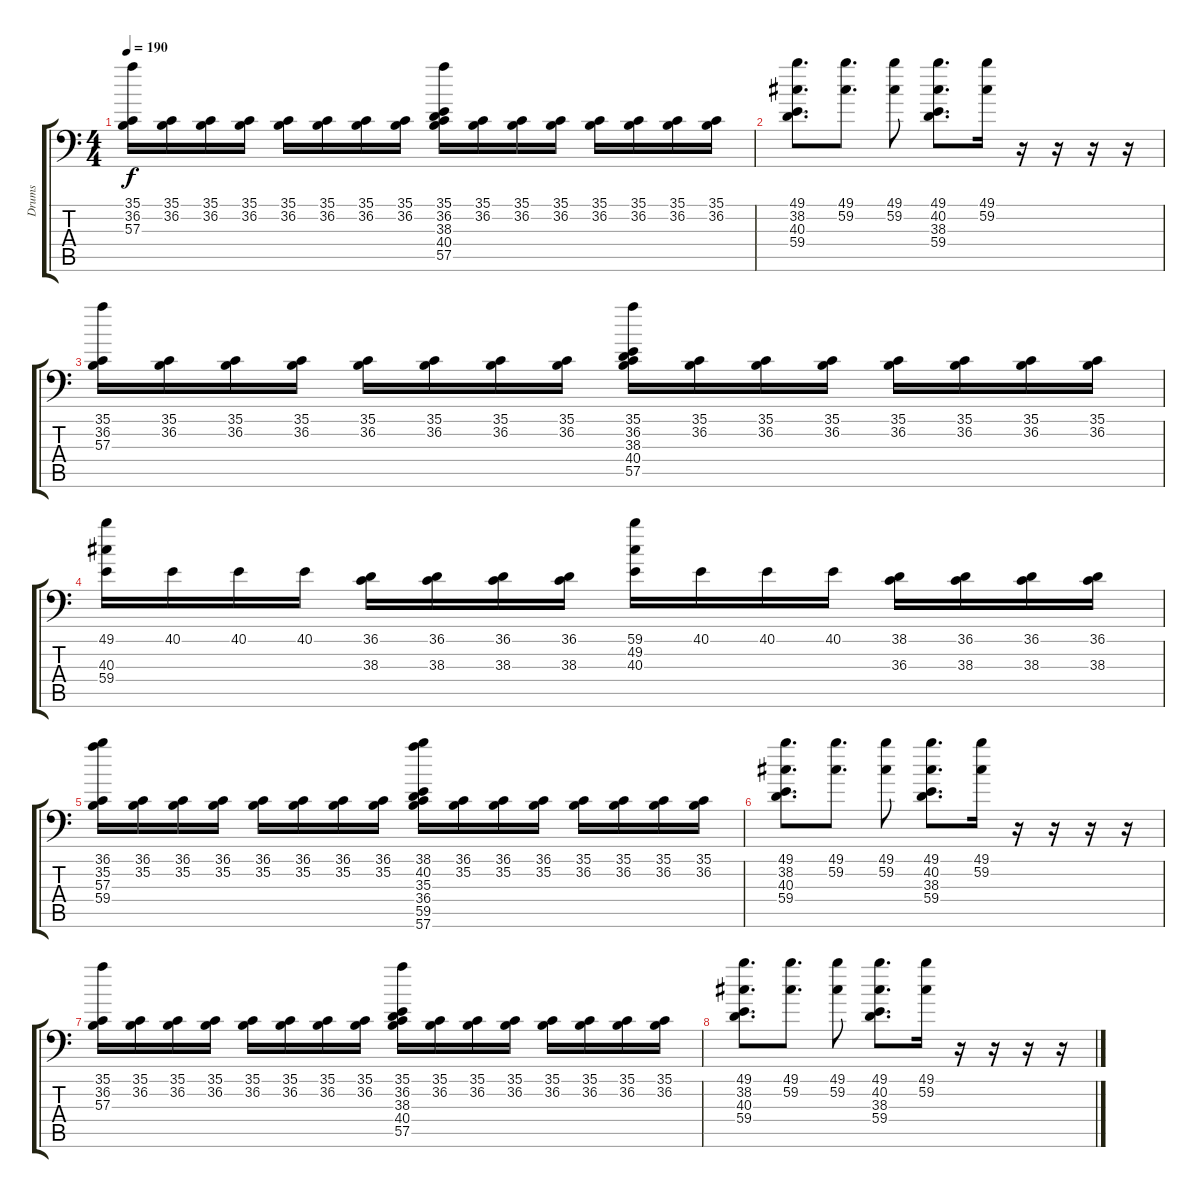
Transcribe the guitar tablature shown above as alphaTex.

\track ("Drums" "Drums") {instrument acousticgrandpiano}
\staff {score tabs}
\tuning (C-1 C-1 C-1 C-1 C-1 C-1) {hide}
\ts (4 4)
\tempo 190
\clef f4
\ks c
(35.1 36.2 57.3).16{dy f} (35.1 36.2).16 (35.1 36.2).16 (35.1 36.2).16 (35.1 36.2).16 (35.1 36.2).16 (35.1 36.2).16 (35.1 36.2).16 (35.1 36.2 38.3 40.4 57.5).16 (35.1 36.2).16 (35.1 36.2).16 (35.1 36.2).16 (35.1 36.2).16 (35.1 36.2).16 (35.1 36.2).16 (35.1 36.2).16 |
(49.1 38.2 40.3 59.4).8{d} (49.1 59.2).8{d} (49.1 59.2).8 (49.1 40.2 38.3 59.4).8{d} (49.1 59.2).16 r.16 r.16 r.16 r.16 |
(35.1 36.2 57.3).16 (35.1 36.2).16 (35.1 36.2).16 (35.1 36.2).16 (35.1 36.2).16 (35.1 36.2).16 (35.1 36.2).16 (35.1 36.2).16 (35.1 36.2 38.3 40.4 57.5).16 (35.1 36.2).16 (35.1 36.2).16 (35.1 36.2).16 (35.1 36.2).16 (35.1 36.2).16 (35.1 36.2).16 (35.1 36.2).16 |
(49.1 40.3 59.4).16 40.1.16 40.1.16 40.1.16 (36.1 38.3).16 (36.1 38.3).16 (36.1 38.3).16 (36.1 38.3).16 (59.1 49.2 40.3).16 40.1.16 40.1.16 40.1.16 (38.1 36.3).16 (36.1 38.3).16 (36.1 38.3).16 (36.1 38.3).16 |
(36.1 35.2 57.3 59.4).16 (36.1 35.2).16 (36.1 35.2).16 (36.1 35.2).16 (36.1 35.2).16 (36.1 35.2).16 (36.1 35.2).16 (36.1 35.2).16 (38.1 40.2 35.3 36.4 59.5 57.6).16 (36.1 35.2).16 (36.1 35.2).16 (36.1 35.2).16 (35.1 36.2).16 (35.1 36.2).16 (35.1 36.2).16 (35.1 36.2).16 |
(49.1 38.2 40.3 59.4).8{d} (49.1 59.2).8{d} (49.1 59.2).8 (49.1 40.2 38.3 59.4).8{d} (49.1 59.2).16 r.16 r.16 r.16 r.16 |
(35.1 36.2 57.3).16 (35.1 36.2).16 (35.1 36.2).16 (35.1 36.2).16 (35.1 36.2).16 (35.1 36.2).16 (35.1 36.2).16 (35.1 36.2).16 (35.1 36.2 38.3 40.4 57.5).16 (35.1 36.2).16 (35.1 36.2).16 (35.1 36.2).16 (35.1 36.2).16 (35.1 36.2).16 (35.1 36.2).16 (35.1 36.2).16 |
(49.1 38.2 40.3 59.4).8{d} (49.1 59.2).8{d} (49.1 59.2).8 (49.1 40.2 38.3 59.4).8{d} (49.1 59.2).16 r.16 r.16 r.16 r.16
